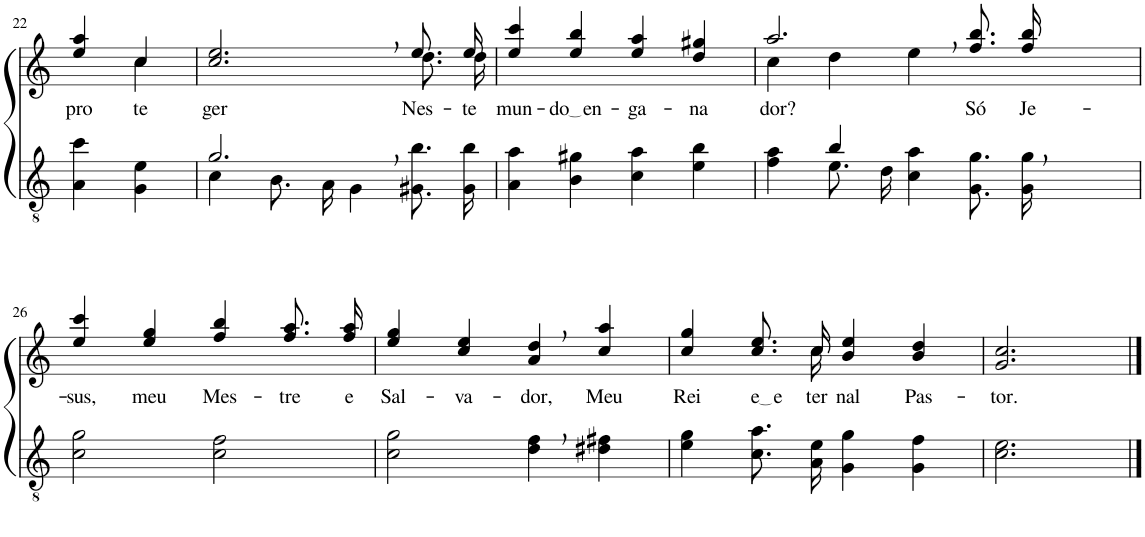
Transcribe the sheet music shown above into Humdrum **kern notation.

**kern	**kern	**text
*part2	*part1	*part1
*staff2	*staff1	*staff1
*I"Parte III e IV	*I"Parte I e II	*
!!LO:PB:g=z
*clefGv2	*clefG2	*
*Trd5c9	*Trd5c9	*
*k[]	*k[]	*
*M4/4	*M4/4	*
=22	=22	=22
!	!	!LO:LY:b
*	*^	*
4A\ 4cc\	4ee/ 4aa/	4ryy	pro-
!	!	!	!LO:LY:b
4G\ 4e\	4cc/	4cc\	-te-
=23	=23	=23	=23
*^	*	*	*
!	!	!	!	!LO:LY:b
2.g,/	4c\	2.cc/, 2.ee/,	2.ryy	-ger
.	8.B\L	.	.	.
.	16A\Jk	.	.	.
.	4G\	.	.	.
!	!	!	!	!LO:LY:b
4ryy	8.G#X\ 8.b\L	8.ee/L	8.dd\L	Nes-
!	!	!	!	!LO:LY:b
.	16G#\ 16b\Jk	16ee/Jk	16dd\Jk	-te
=24	=24	=24	=24	=24
!	!	!	!	!LO:LY:b
*v	*v	*	*	*
*	*v	*v	*
4A\ 4a\	4ee/ 4ccc/	mun-
!	!	!LO:LY:b
4B\ 4g#X\	4ee/ 4bb/	do en
!	!	!LO:LY:b
4c\ 4a\	4ee/ 4aa/	-ga-
!	!	!LO:LY:b
4e\ 4b\	4dd/ 4gg#X/	-na-
=25	=25	=25
*^	*^	*
!	!	!	!	!LO:LY:b
4ryy	4f\ 4a\	2.aa,/	4cc\	-dor?
4b/	8.e\L	.	4dd\	.
.	16d\Jk	.	.	.
2ryy	4c\ 4a\	.	4ee\	.
!	!	!	!	!LO:LY:b
.	8.G\ 8.g\L	8.ff\ 8.bb\L	4ryy	Só
!	!	!	!	!LO:LY:b
.	16G\ 16g\Jk	16ff\ 16bb\Jk	.	Je-
*	*	*v	*v	*
!!LO:LB:g=z
=26	=26	=26	=26
!	!	!	!LO:LY:b
*v	*v	*	*
2c\ 2g\	4ee/ 4ccc/	-sus,
!	!	!LO:LY:b
.	4ee/ 4gg/	meu
!	!	!LO:LY:b
2c\ 2f\	4ff/ 4bb/	Mes-
!	!	!LO:LY:b
.	8.ff\ 8.aa\L	-tre
!	!	!LO:LY:b
.	16ff\ 16aa\Jk	e
=27	=27	=27
!	!	!LO:LY:b
2c\ 2g\	4ee/ 4gg/	Sal-
!	!	!LO:LY:b
.	4cc/ 4ee/	-va-
!	!	!LO:LY:b
4d\, 4f\,	4a/, 4dd/,	-dor,
!	!	!LO:LY:b
4d#X\ 4f#X\	4cc/ 4aa/	Meu
=28	=28	=28
!	!	!LO:LY:b
*	*^	*
4e\ 4g\	4cc/ 4gg/	4..ryy	Rei
!	!	!	!LO:LY:b
8.c\ 8.a\L	8.cc\ 8.ee\L	.	e e
!	!	!	!LO:LY:b
16A\ 16e\Jk	16cc\Jk	16cc\	-ter-
!	!	!	!LO:LY:b
4G\ 4g\	4b/ 4ee/	2ryy	-nal
!	!	!	!LO:LY:b
4G\ 4f\	4b/ 4dd/	.	Pas-
*	*v	*v	*
=29	=29	=29
!	!	!LO:LY:b
2.c\ 2.e\	2.g/ 2.cc/	-tor.
==	==	==
*-	*-	*-
